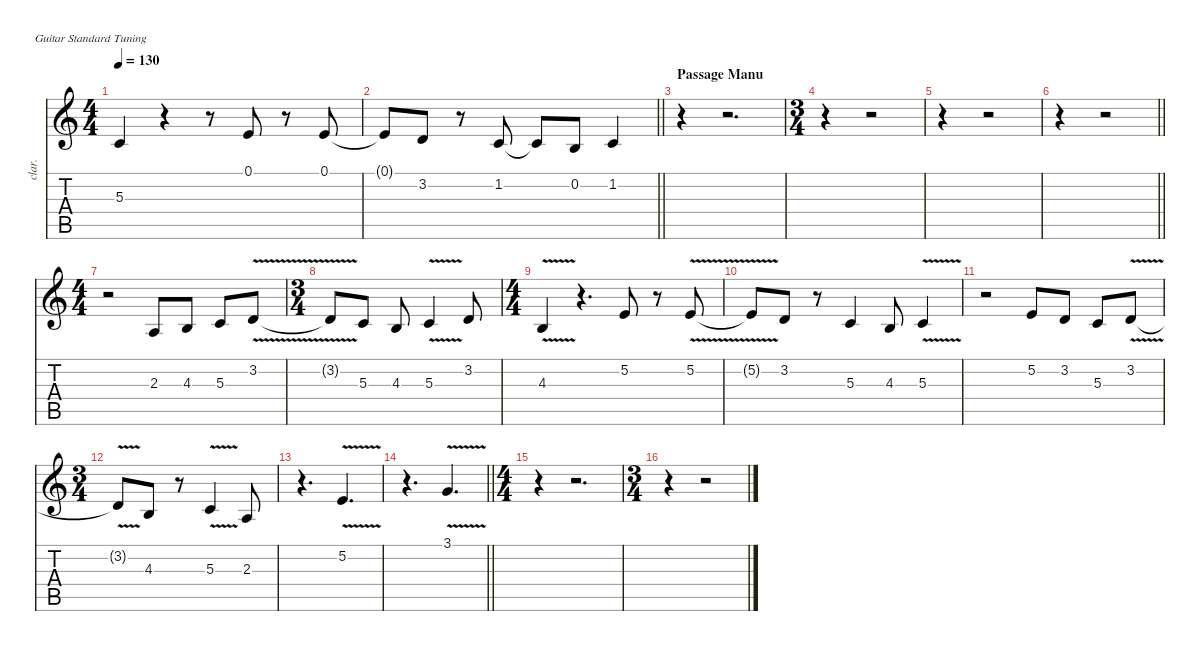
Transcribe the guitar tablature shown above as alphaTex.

\defaultSystemsLayout 4
\hideDynamics
\bracketExtendMode nobrackets
\track ("Chant" "clar.") {mute instrument clarinet}
\staff {score tabs}
\tuning (E4 B3 G3 D3 A2 E2)
\ts (4 4)
\beaming (8 2 2 2 2)
\tempo 130
\clef g2
\ks c
5.3.4{dy f beam Up} r.4{beam Up} r.8{beam Up} 0.1.8{beam Up} r.8{beam Up} 0.1.8{beam Up} |
\barLineRight lightlight
0.1{t}.8{beam Up} 3.2.8{beam Up} r.8{beam Up} 1.2.8{beam Up} 1.2{t}.8{beam Up} 0.2.8{beam Up} 1.2.4{beam Up} |
\section ("" "Passage Manu")
r.4{beam Down} r.2{d beam Down} |
\ts (3 4)
\beaming (8 2 2 2 2)
r.4{beam Down} r.2{beam Down} |
\beaming (8 2 2 2)
r.4{beam Down} r.2{beam Down} |
\barLineRight lightlight
r.4{beam Down} r.2{beam Down} |
\ts (4 4)
\beaming (8 2 2 2 2)
r.2{beam Down} 2.3.8{beam Up} 4.3.8{beam Up} 5.3.8{beam Up} 3.2{v}.8{beam Up} |
\ts (3 4)
\beaming (8 2 2 2)
3.2{v t}.8{beam Up} 5.3.8{beam Up} 4.3.8{beam Up} 5.3{v}.4{beam Up} 3.2.8{beam Up} |
\ts (4 4)
\beaming (8 2 2 2 2)
4.3{v}.4{beam Up} r.4{d beam Up} 5.2.8{beam Up} r.8{beam Up} 5.2{v}.8{beam Up} |
5.2{v t}.8{beam Up} 3.2.8{beam Up} r.8{beam Up} 5.3.4{beam Up} 4.3.8{beam Up} 5.3{v}.4{beam Up} |
r.2{beam Down} 5.2.8{beam Up} 3.2.8{beam Up} 5.3.8{beam Up} 3.2{v}.8{beam Up} |
\ts (3 4)
\beaming (8 2 2 2)
3.2{v t}.8{beam Up} 4.3.8{beam Up} r.8{beam Up} 5.3{v}.4{beam Up} 2.3.8{beam Up} |
r.4{d beam Down} 5.2{v}.4{d beam Up} |
\barLineRight lightlight
r.4{d beam Down} 3.1{v}.4{d beam Up} |
\ts (4 4)
\beaming (8 2 2 2 2)
r.4{beam Down} r.2{d beam Down} |
\ts (3 4)
\beaming (8 2 2 2)
r.4{beam Down} r.2{beam Down}
